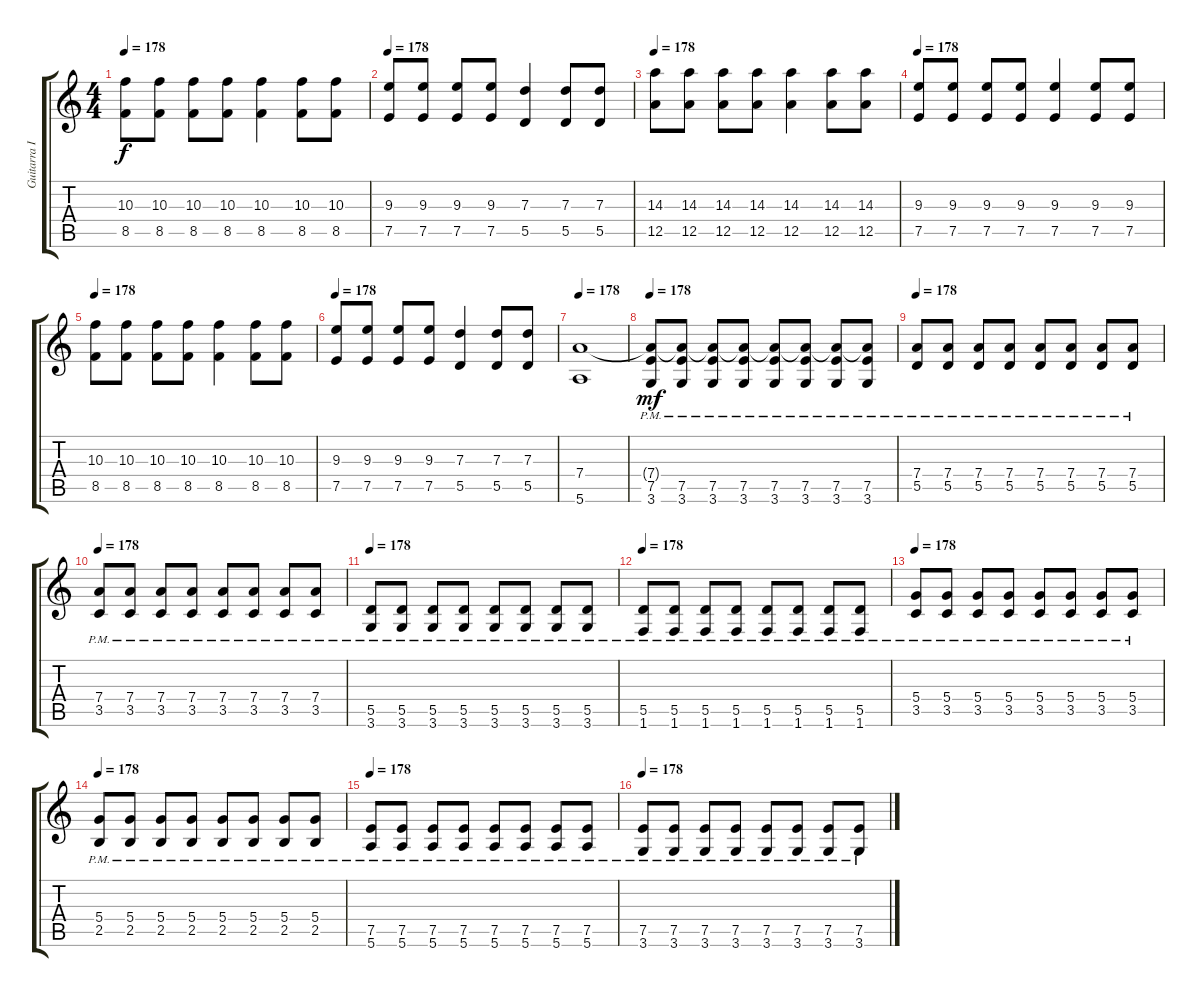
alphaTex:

\track ("Guitarra II" "Guitarra I") {instrument distortionguitar}
\staff {score tabs}
\tuning (E4 B3 G3 D3 A2 E2) {hide}
\ts (4 4)
\tempo 178
\clef g2
\ks c
(10.3 8.5).8{dy f} (10.3 8.5).8 (10.3 8.5).8 (10.3 8.5).8 (10.3 8.5).4 (10.3 8.5).8 (10.3 8.5).8 |
\tempo 178
(9.3 7.5).8 (9.3 7.5).8 (9.3 7.5).8 (9.3 7.5).8 (7.3 5.5).4 (7.3 5.5).8 (7.3 5.5).8 |
\tempo 178
(14.3 12.5).8 (14.3 12.5).8 (14.3 12.5).8 (14.3 12.5).8 (14.3 12.5).4 (14.3 12.5).8 (14.3 12.5).8 |
\tempo 178
(9.3 7.5).8 (9.3 7.5).8 (9.3 7.5).8 (9.3 7.5).8 (9.3 7.5).4 (9.3 7.5).8 (9.3 7.5).8 |
\tempo 178
(10.3 8.5).8 (10.3 8.5).8 (10.3 8.5).8 (10.3 8.5).8 (10.3 8.5).4 (10.3 8.5).8 (10.3 8.5).8 |
\tempo 178
(9.3 7.5).8 (9.3 7.5).8 (9.3 7.5).8 (9.3 7.5).8 (7.3 5.5).4 (7.3 5.5).8 (7.3 5.5).8 |
\tempo 178
(7.4 5.6).1 |
\tempo 178
(7.4{t} 7.5{pm} 3.6{pm}).8{dy mf} (7.4{t} 7.5{pm} 3.6{pm}).8 (7.4{t} 7.5{pm} 3.6{pm}).8 (7.4{t} 7.5{pm} 3.6{pm}).8 (7.4{t} 7.5{pm} 3.6{pm}).8 (7.4{t} 7.5{pm} 3.6{pm}).8 (7.4{t} 7.5{pm} 3.6{pm}).8 (7.4{t} 7.5{pm} 3.6{pm}).8 |
\tempo 178
(7.4{pm} 5.5{pm}).8 (7.4{pm} 5.5{pm}).8 (7.4{pm} 5.5{pm}).8 (7.4{pm} 5.5{pm}).8 (7.4{pm} 5.5{pm}).8 (7.4{pm} 5.5{pm}).8 (7.4{pm} 5.5{pm}).8 (7.4{pm} 5.5{pm}).8 |
\tempo 178
(7.4{pm} 3.5{pm}).8 (7.4{pm} 3.5{pm}).8 (7.4{pm} 3.5{pm}).8 (7.4{pm} 3.5{pm}).8 (7.4{pm} 3.5{pm}).8 (7.4{pm} 3.5{pm}).8 (7.4{pm} 3.5{pm}).8 (7.4{pm} 3.5{pm}).8 |
\tempo 178
(5.5{pm} 3.6{pm}).8 (5.5{pm} 3.6{pm}).8 (5.5{pm} 3.6{pm}).8 (5.5{pm} 3.6{pm}).8 (5.5{pm} 3.6{pm}).8 (5.5{pm} 3.6{pm}).8 (5.5{pm} 3.6{pm}).8 (5.5{pm} 3.6{pm}).8 |
\tempo 178
(5.5{pm} 1.6{pm}).8 (5.5{pm} 1.6{pm}).8 (5.5{pm} 1.6{pm}).8 (5.5{pm} 1.6{pm}).8 (5.5{pm} 1.6{pm}).8 (5.5{pm} 1.6{pm}).8 (5.5{pm} 1.6{pm}).8 (5.5{pm} 1.6{pm}).8 |
\tempo 178
(5.4{pm} 3.5{pm}).8 (5.4{pm} 3.5{pm}).8 (5.4{pm} 3.5{pm}).8 (5.4{pm} 3.5{pm}).8 (5.4{pm} 3.5{pm}).8 (5.4{pm} 3.5{pm}).8 (5.4{pm} 3.5{pm}).8 (5.4{pm} 3.5{pm}).8 |
\tempo 178
(5.4{pm} 2.5{pm}).8 (5.4{pm} 2.5{pm}).8 (5.4{pm} 2.5{pm}).8 (5.4{pm} 2.5{pm}).8 (5.4{pm} 2.5{pm}).8 (5.4{pm} 2.5{pm}).8 (5.4{pm} 2.5{pm}).8 (5.4{pm} 2.5{pm}).8 |
\tempo 178
(7.5{pm} 5.6{pm}).8 (7.5{pm} 5.6{pm}).8 (7.5{pm} 5.6{pm}).8 (7.5{pm} 5.6{pm}).8 (7.5{pm} 5.6{pm}).8 (7.5{pm} 5.6{pm}).8 (7.5{pm} 5.6{pm}).8 (7.5{pm} 5.6{pm}).8 |
\tempo 178
(7.5{pm} 3.6{pm}).8 (7.5{pm} 3.6{pm}).8 (7.5{pm} 3.6{pm}).8 (7.5{pm} 3.6{pm}).8 (7.5{pm} 3.6{pm}).8 (7.5{pm} 3.6{pm}).8 (7.5{pm} 3.6{pm}).8 (7.5{pm} 3.6{pm}).8
